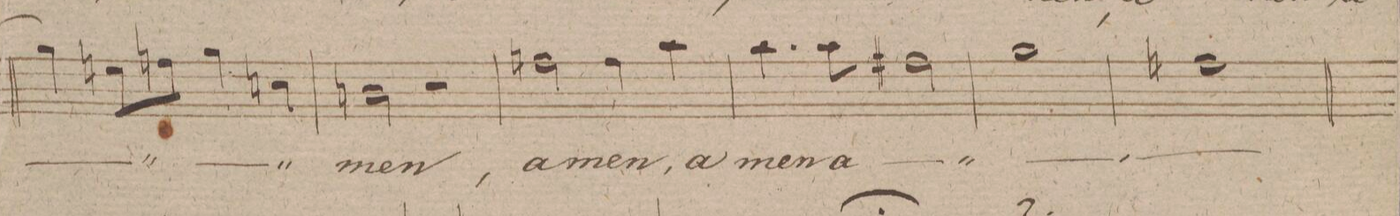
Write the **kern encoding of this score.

**kern	**text	**text	**dynam
*I"Alto.	*	*	*
*clefC3	*	*	*
*k[f#c#g#d#]	*	*	*
*met(c)	*	*	*
*M4/4	*	*	*
4a\]	.	.	.
8fn\L	.	.	.
8gn\J	.	.	.
4a\	.	.	.
4dn\	.	.	.
=248	=248	=248	=248
2cn\	-men,	.	.
2r	.	.	.
=249	=249	=249	=249
2gn\	a-	.	.
4g\	-men,	.	.
4b\	a-	.	.
=250	=250	=250	=250
4.b\	-men	.	.
8b\	a-	.	.
2g#X\	.	.	.
=251	=251	=251	=251
1a\	.	.	.
=252	=252	=252	=252
1gn\	.	.	.
=253	=253	=253	=253
*-	*-	*-	*-
